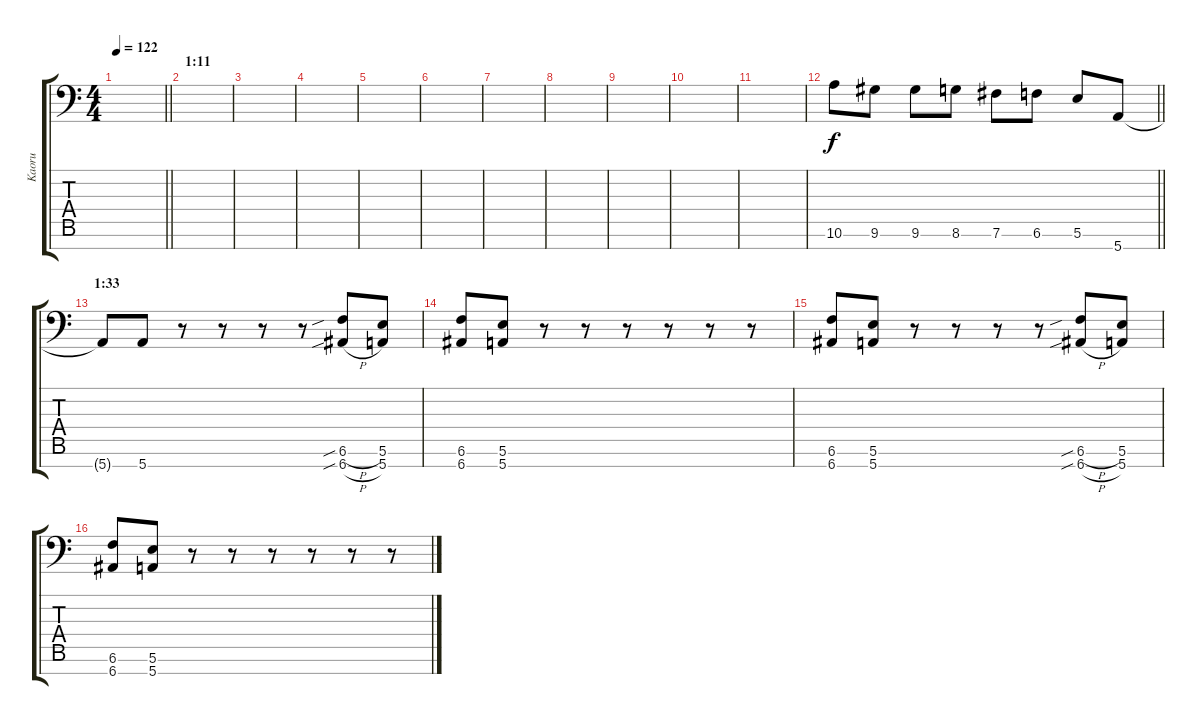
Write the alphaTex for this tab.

\track ("Kaoru" "Kaoru") {instrument overdrivenguitar}
\staff {score tabs}
\tuning (B3 Gb3 D3 A2 E2 B1 E1) {hide}
\ts (4 4)
\tempo 122
\clef f4
\barLineRight lightlight
\ks c
|
\section ("" "1:11")
|
|
|
|
|
|
|
|
|
|
\barLineRight lightlight
10.6.8 9.6.8 9.6.8 8.6.8 7.6.8 6.6.8 5.6.8 5.7.8 |
\section ("" "1:33")
5.7{t}.8 5.7.8 r.8 r.8 r.8 r.8 (6.6{sib h} 6.7{sib h}).8 (5.6 5.7).8 |
(6.6 6.7).8 (5.6 5.7).8 r.8 r.8 r.8 r.8 r.8 r.8 |
(6.6 6.7).8 (5.6 5.7).8 r.8 r.8 r.8 r.8 (6.6{sib h} 6.7{sib h}).8 (5.6 5.7).8 |
(6.6 6.7).8 (5.6 5.7).8 r.8 r.8 r.8 r.8 r.8 r.8
